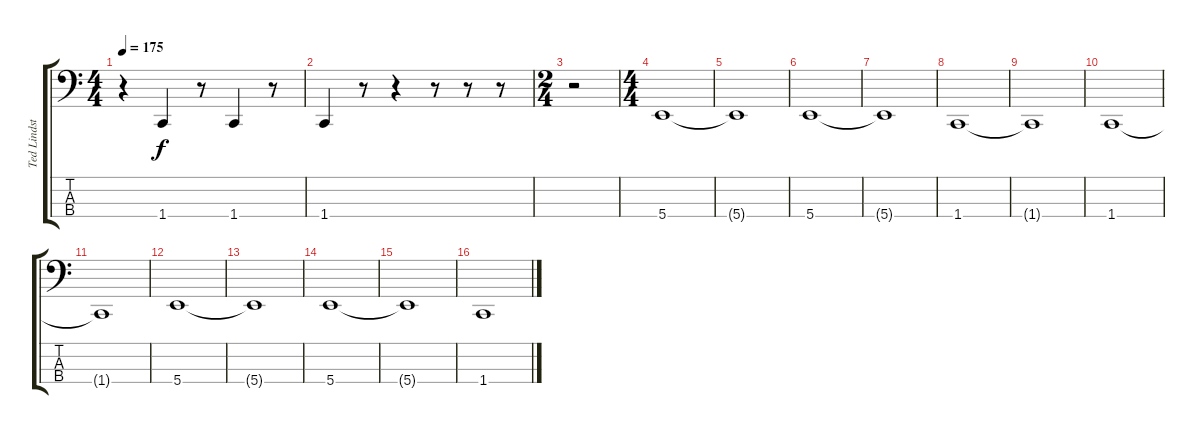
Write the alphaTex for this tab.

\track ("Ted Lindström" "Ted Lindst") {instrument electricbasspick}
\staff {score tabs}
\tuning (D2 A1 E1 B0) {hide}
\ts (4 4)
\tempo 175
\clef f4
\ks c
r.4{dy f} 1.4.4 r.8 1.4.4 r.8 |
1.4.4 r.8 r.4 r.8 r.8 r.8 |
\ts (2 4)
r.2 |
\ts (4 4)
5.4.1 |
5.4{t}.1 |
5.4.1 |
5.4{t}.1 |
1.4.1 |
1.4{t}.1 |
1.4.1 |
1.4{t}.1 |
5.4.1 |
5.4{t}.1 |
5.4.1 |
5.4{t}.1 |
1.4.1
